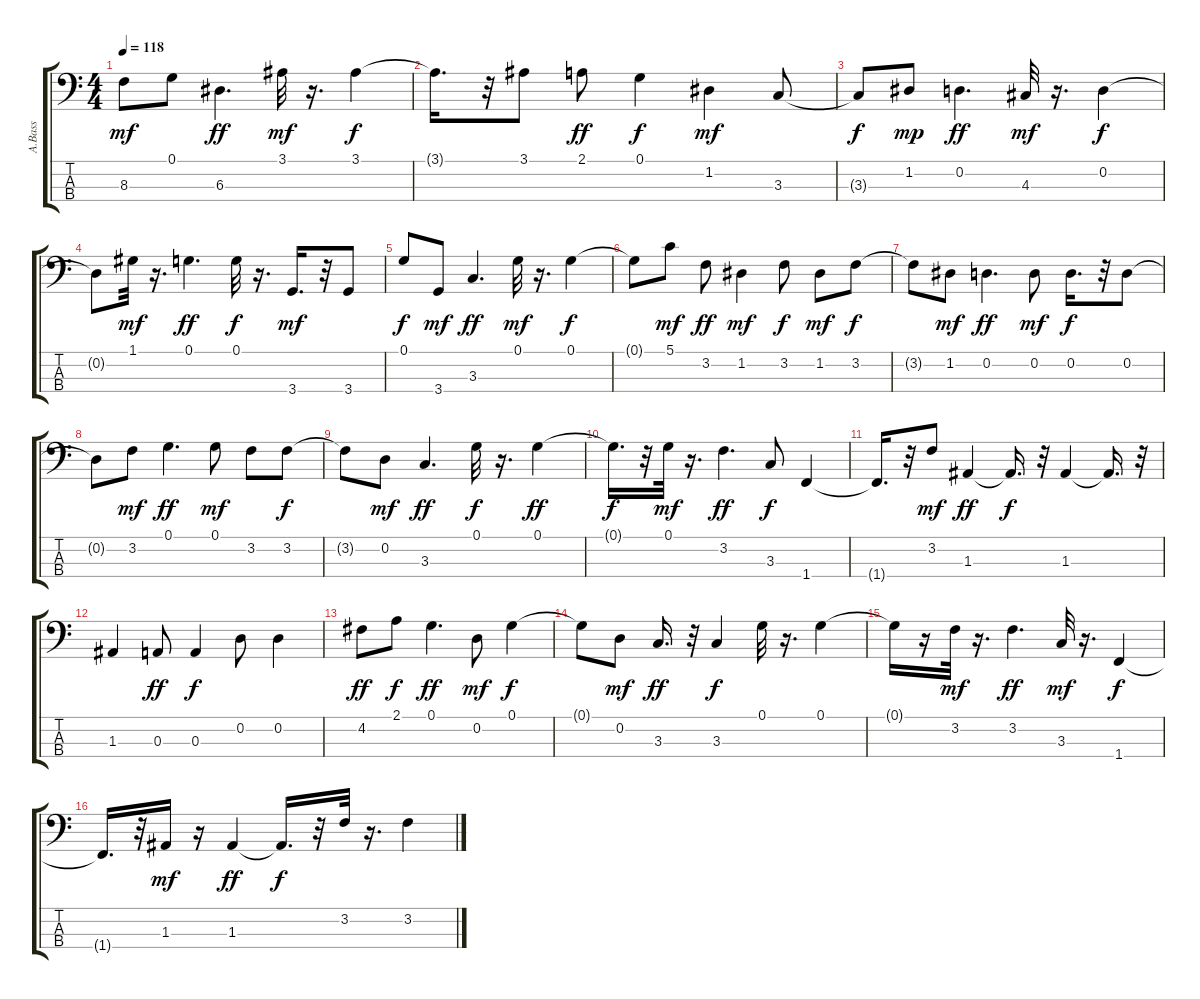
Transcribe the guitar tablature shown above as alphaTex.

\track ("A.Bass" "A.Bass") {instrument acousticbass}
\staff {score tabs}
\tuning (G2 D2 A1 E1) {hide}
\ts (4 4)
\tempo 118
\clef f4
\ks c
8.3.8{dy mf} 0.1.8 6.3.4{d dy ff} 3.1.32{dy mf} r.16{d} 3.1.4{dy f} |
3.1{t}.16{d} r.32 3.1.8 2.1.8{dy ff} 0.1.4{dy f} 1.2.4{dy mf} 3.3.8 |
3.3{t}.8{dy f} 1.2.8{dy mp} 0.2.4{d dy ff} 4.3.32{dy mf} r.16{d} 0.2.4{dy f} |
0.2{t}.8 1.1.32{dy mf} r.16{d} 0.1.4{d dy ff} 0.1.32{dy f} r.16{d} 3.4.16{d dy mf} r.32 3.4.8 |
0.1.8{dy f} 3.4.8{dy mf} 3.3.4{d dy ff} 0.1.32{dy mf} r.16{d} 0.1.4{dy f} |
0.1{t}.8 5.1.8{dy mf} 3.2.8{dy ff} 1.2.4{dy mf} 3.2.8{dy f} 1.2.8{dy mf} 3.2.8{dy f} |
3.2{t}.8 1.2.8{dy mf} 0.2.4{d dy ff} 0.2.8{dy mf} 0.2.16{d dy f} r.32 0.2.8 |
0.2{t}.8 3.2.8{dy mf} 0.1.4{d dy ff} 0.1.8{dy mf} 3.2.8 3.2.8{dy f} |
3.2{t}.8 0.2.8{dy mf} 3.3.4{d dy ff} 0.1.32{dy f} r.16{d} 0.1.4{dy ff} |
0.1{t}.16{d dy f} r.32 0.1.32{dy mf} r.16{d} 3.2.4{d dy ff} 3.3.8{dy f} 1.4.4 |
1.4{t}.16{d} r.32 3.2.8{dy mf} 1.3.4{dy ff} 1.3{t}.16{d dy f} r.32 1.3.4 1.3{t}.16{d} r.32 |
1.3.4 0.3.8{dy ff} 0.3.4{dy f} 0.2.8 0.2.4 |
4.2.8{dy ff} 2.1.8{dy f} 0.1.4{d dy ff} 0.2.8{dy mf} 0.1.4{dy f} |
0.1{t}.8 0.2.8{dy mf} 3.3.16{d dy ff} r.32 3.3.4{dy f} 0.1.32 r.16{d} 0.1.4 |
0.1{t}.16 r.16 3.2.32{dy mf} r.16{d} 3.2.4{d dy ff} 3.3.32{dy mf} r.16{d} 1.4.4{dy f} |
1.4{t}.16{d} r.32 1.3.16{dy mf} r.16 1.3.4{dy ff} 1.3{t}.16{d dy f} r.32 3.2.32 r.16{d} 3.2.4
